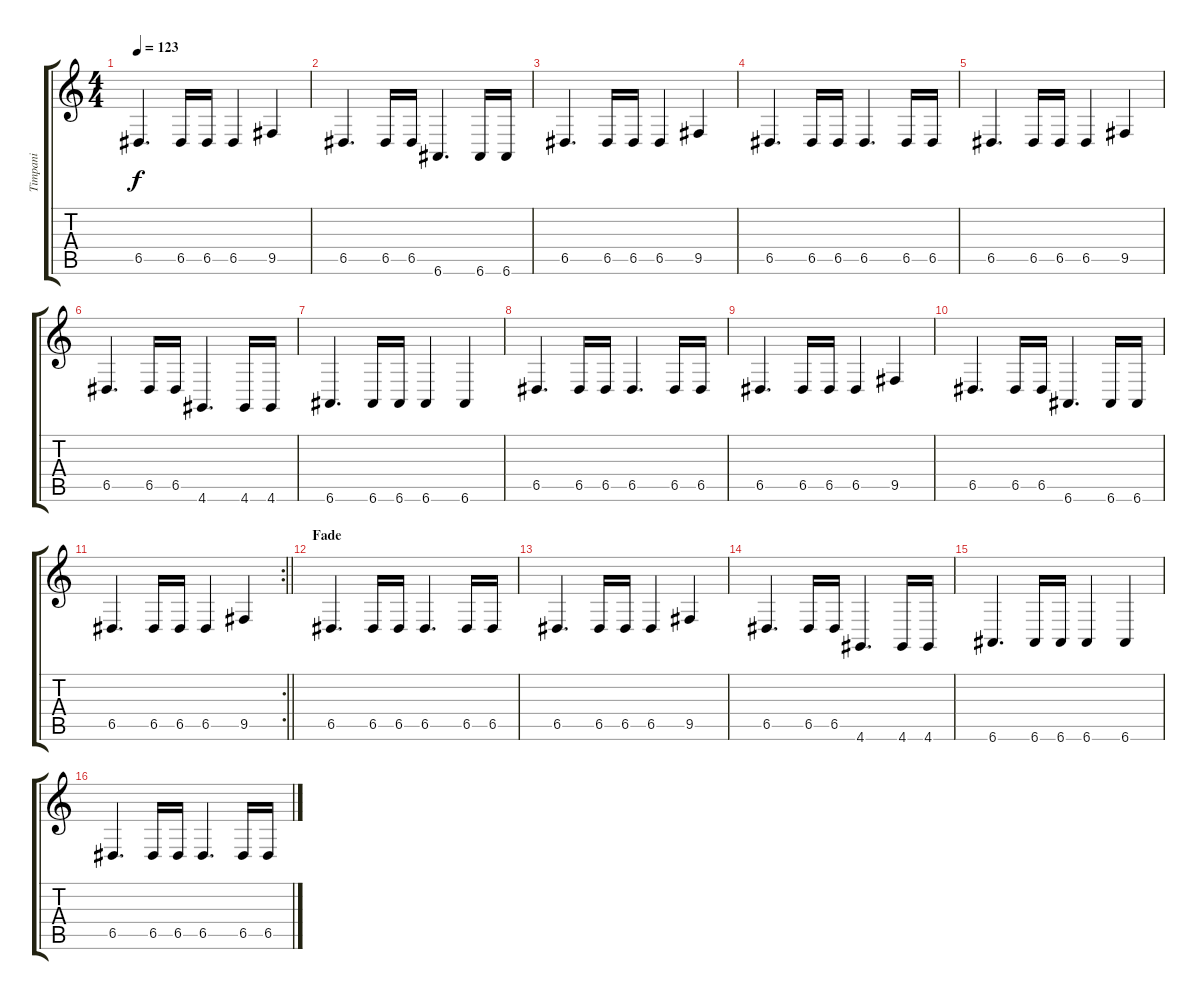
\track ("Timpani" "Timpani") {instrument timpani}
\staff {score tabs}
\tuning (E4 B3 G3 D3 A2 E2) {hide}
\ts (4 4)
\tempo 123
\clef g2
\ks c
6.5.4{d dy f} 6.5.16 6.5.16 6.5.4 9.5.4 |
6.5.4{d} 6.5.16 6.5.16 6.6.4{d} 6.6.16 6.6.16 |
6.5.4{d} 6.5.16 6.5.16 6.5.4 9.5.4 |
6.5.4{d} 6.5.16 6.5.16 6.5.4{d} 6.5.16 6.5.16 |
6.5.4{d} 6.5.16 6.5.16 6.5.4 9.5.4 |
6.5.4{d} 6.5.16 6.5.16 4.6.4{d} 4.6.16 4.6.16 |
6.6.4{d} 6.6.16 6.6.16 6.6.4 6.6.4 |
6.5.4{d} 6.5.16 6.5.16 6.5.4{d} 6.5.16 6.5.16 |
6.5.4{d} 6.5.16 6.5.16 6.5.4 9.5.4 |
6.5.4{d} 6.5.16 6.5.16 6.6.4{d} 6.6.16 6.6.16 |
\rc 2
\barLineRight lightlight
6.5.4{d} 6.5.16 6.5.16 6.5.4 9.5.4 |
\section ("" "Fade")
6.5.4{d volume 6} 6.5.16 6.5.16 6.5.4{d} 6.5.16 6.5.16 |
6.5.4{d} 6.5.16 6.5.16 6.5.4 9.5.4 |
6.5.4{d} 6.5.16 6.5.16 4.6.4{d} 4.6.16 4.6.16 |
6.6.4{d} 6.6.16 6.6.16 6.6.4 6.6.4 |
6.5.4{d volume 0} 6.5.16 6.5.16 6.5.4{d} 6.5.16 6.5.16
